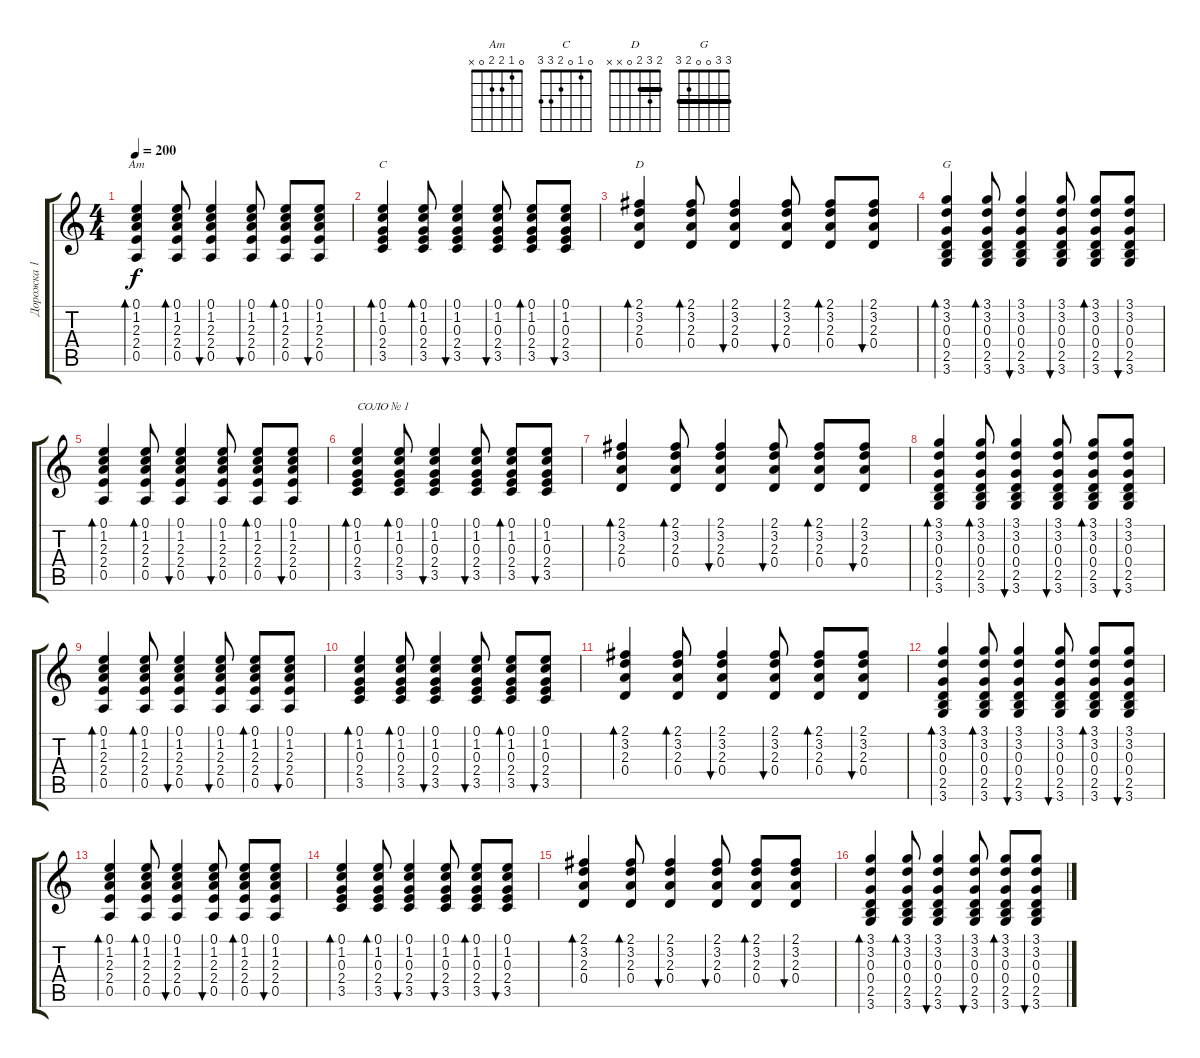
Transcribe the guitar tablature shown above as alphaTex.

\track ("Дорожка 1" "Дорожка 1") {instrument acousticguitarsteel}
\staff {score tabs}
\tuning (E4 B3 G3 D3 A2 E2) {hide}
\chord ("Am" 0 1 2 2 0 x)
\chord ("C" 0 1 0 2 3 3)
\chord ("D" 2 3 2 0 x x) {barre 2}
\chord ("G" 3 3 0 0 2 3) {barre 3}
\ts (4 4)
\tempo 200
\clef g2
\ks c
(0.1 1.2 2.3 2.4 0.5).4{bd 60 ch "Am" dy f} (0.1 1.2 2.3 2.4 0.5).8{bd 60} (0.1 1.2 2.3 2.4 0.5).4{bu 60} (0.1 1.2 2.3 2.4 0.5).8{bu 60} (0.1 1.2 2.3 2.4 0.5).8{bd 60} (0.1 1.2 2.3 2.4 0.5).8{bu 60} |
(0.1 1.2 0.3 2.4 3.5).4{bd 60 ch "C"} (0.1 1.2 0.3 2.4 3.5).8{bd 60} (0.1 1.2 0.3 2.4 3.5).4{bu 60} (0.1 1.2 0.3 2.4 3.5).8{bu 60} (0.1 1.2 0.3 2.4 3.5).8{bd 60} (0.1 1.2 0.3 2.4 3.5).8{bu 60} |
(2.1 3.2 2.3 0.4).4{bd 60 ch "D"} (2.1 3.2 2.3 0.4).8{bd 60} (2.1 3.2 2.3 0.4).4{bu 60} (2.1 3.2 2.3 0.4).8{bu 60} (2.1 3.2 2.3 0.4).8{bd 60} (2.1 3.2 2.3 0.4).8{bu 60} |
(3.1 3.2 0.3 0.4 2.5 3.6).4{bd 60 ch "G"} (3.1 3.2 0.3 0.4 2.5 3.6).8{bd 60} (3.1 3.2 0.3 0.4 2.5 3.6).4{bu 60} (3.1 3.2 0.3 0.4 2.5 3.6).8{bu 60} (3.1 3.2 0.3 0.4 2.5 3.6).8{bd 60} (3.1 3.2 0.3 0.4 2.5 3.6).8{bu 60} |
(0.1 1.2 2.3 2.4 0.5).4{bd 60} (0.1 1.2 2.3 2.4 0.5).8{bd 60} (0.1 1.2 2.3 2.4 0.5).4{bu 60} (0.1 1.2 2.3 2.4 0.5).8{bu 60} (0.1 1.2 2.3 2.4 0.5).8{bd 60} (0.1 1.2 2.3 2.4 0.5).8{bu 60} |
(0.1 1.2 0.3 2.4 3.5).4{bd 60 txt "СОЛО № 1"} (0.1 1.2 0.3 2.4 3.5).8{bd 60} (0.1 1.2 0.3 2.4 3.5).4{bu 60} (0.1 1.2 0.3 2.4 3.5).8{bu 60} (0.1 1.2 0.3 2.4 3.5).8{bd 60} (0.1 1.2 0.3 2.4 3.5).8{bu 60} |
(2.1 3.2 2.3 0.4).4{bd 60} (2.1 3.2 2.3 0.4).8{bd 60} (2.1 3.2 2.3 0.4).4{bu 60} (2.1 3.2 2.3 0.4).8{bu 60} (2.1 3.2 2.3 0.4).8{bd 60} (2.1 3.2 2.3 0.4).8{bu 60} |
(3.1 3.2 0.3 0.4 2.5 3.6).4{bd 60} (3.1 3.2 0.3 0.4 2.5 3.6).8{bd 60} (3.1 3.2 0.3 0.4 2.5 3.6).4{bu 60} (3.1 3.2 0.3 0.4 2.5 3.6).8{bu 60} (3.1 3.2 0.3 0.4 2.5 3.6).8{bd 60} (3.1 3.2 0.3 0.4 2.5 3.6).8{bu 60} |
(0.1 1.2 2.3 2.4 0.5).4{bd 60} (0.1 1.2 2.3 2.4 0.5).8{bd 60} (0.1 1.2 2.3 2.4 0.5).4{bu 60} (0.1 1.2 2.3 2.4 0.5).8{bu 60} (0.1 1.2 2.3 2.4 0.5).8{bd 60} (0.1 1.2 2.3 2.4 0.5).8{bu 60} |
(0.1 1.2 0.3 2.4 3.5).4{bd 60} (0.1 1.2 0.3 2.4 3.5).8{bd 60} (0.1 1.2 0.3 2.4 3.5).4{bu 60} (0.1 1.2 0.3 2.4 3.5).8{bu 60} (0.1 1.2 0.3 2.4 3.5).8{bd 60} (0.1 1.2 0.3 2.4 3.5).8{bu 60} |
(2.1 3.2 2.3 0.4).4{bd 60} (2.1 3.2 2.3 0.4).8{bd 60} (2.1 3.2 2.3 0.4).4{bu 60} (2.1 3.2 2.3 0.4).8{bu 60} (2.1 3.2 2.3 0.4).8{bd 60} (2.1 3.2 2.3 0.4).8{bu 60} |
(3.1 3.2 0.3 0.4 2.5 3.6).4{bd 60} (3.1 3.2 0.3 0.4 2.5 3.6).8{bd 60} (3.1 3.2 0.3 0.4 2.5 3.6).4{bu 60} (3.1 3.2 0.3 0.4 2.5 3.6).8{bu 60} (3.1 3.2 0.3 0.4 2.5 3.6).8{bd 60} (3.1 3.2 0.3 0.4 2.5 3.6).8{bu 60} |
(0.1 1.2 2.3 2.4 0.5).4{bd 60} (0.1 1.2 2.3 2.4 0.5).8{bd 60} (0.1 1.2 2.3 2.4 0.5).4{bu 60} (0.1 1.2 2.3 2.4 0.5).8{bu 60} (0.1 1.2 2.3 2.4 0.5).8{bd 60} (0.1 1.2 2.3 2.4 0.5).8{bu 60} |
(0.1 1.2 0.3 2.4 3.5).4{bd 60} (0.1 1.2 0.3 2.4 3.5).8{bd 60} (0.1 1.2 0.3 2.4 3.5).4{bu 60} (0.1 1.2 0.3 2.4 3.5).8{bu 60} (0.1 1.2 0.3 2.4 3.5).8{bd 60} (0.1 1.2 0.3 2.4 3.5).8{bu 60} |
(2.1 3.2 2.3 0.4).4{bd 60} (2.1 3.2 2.3 0.4).8{bd 60} (2.1 3.2 2.3 0.4).4{bu 60} (2.1 3.2 2.3 0.4).8{bu 60} (2.1 3.2 2.3 0.4).8{bd 60} (2.1 3.2 2.3 0.4).8{bu 60} |
(3.1 3.2 0.3 0.4 2.5 3.6).4{bd 60} (3.1 3.2 0.3 0.4 2.5 3.6).8{bd 60} (3.1 3.2 0.3 0.4 2.5 3.6).4{bu 60} (3.1 3.2 0.3 0.4 2.5 3.6).8{bu 60} (3.1 3.2 0.3 0.4 2.5 3.6).8{bd 60} (3.1 3.2 0.3 0.4 2.5 3.6).8{bu 60}
